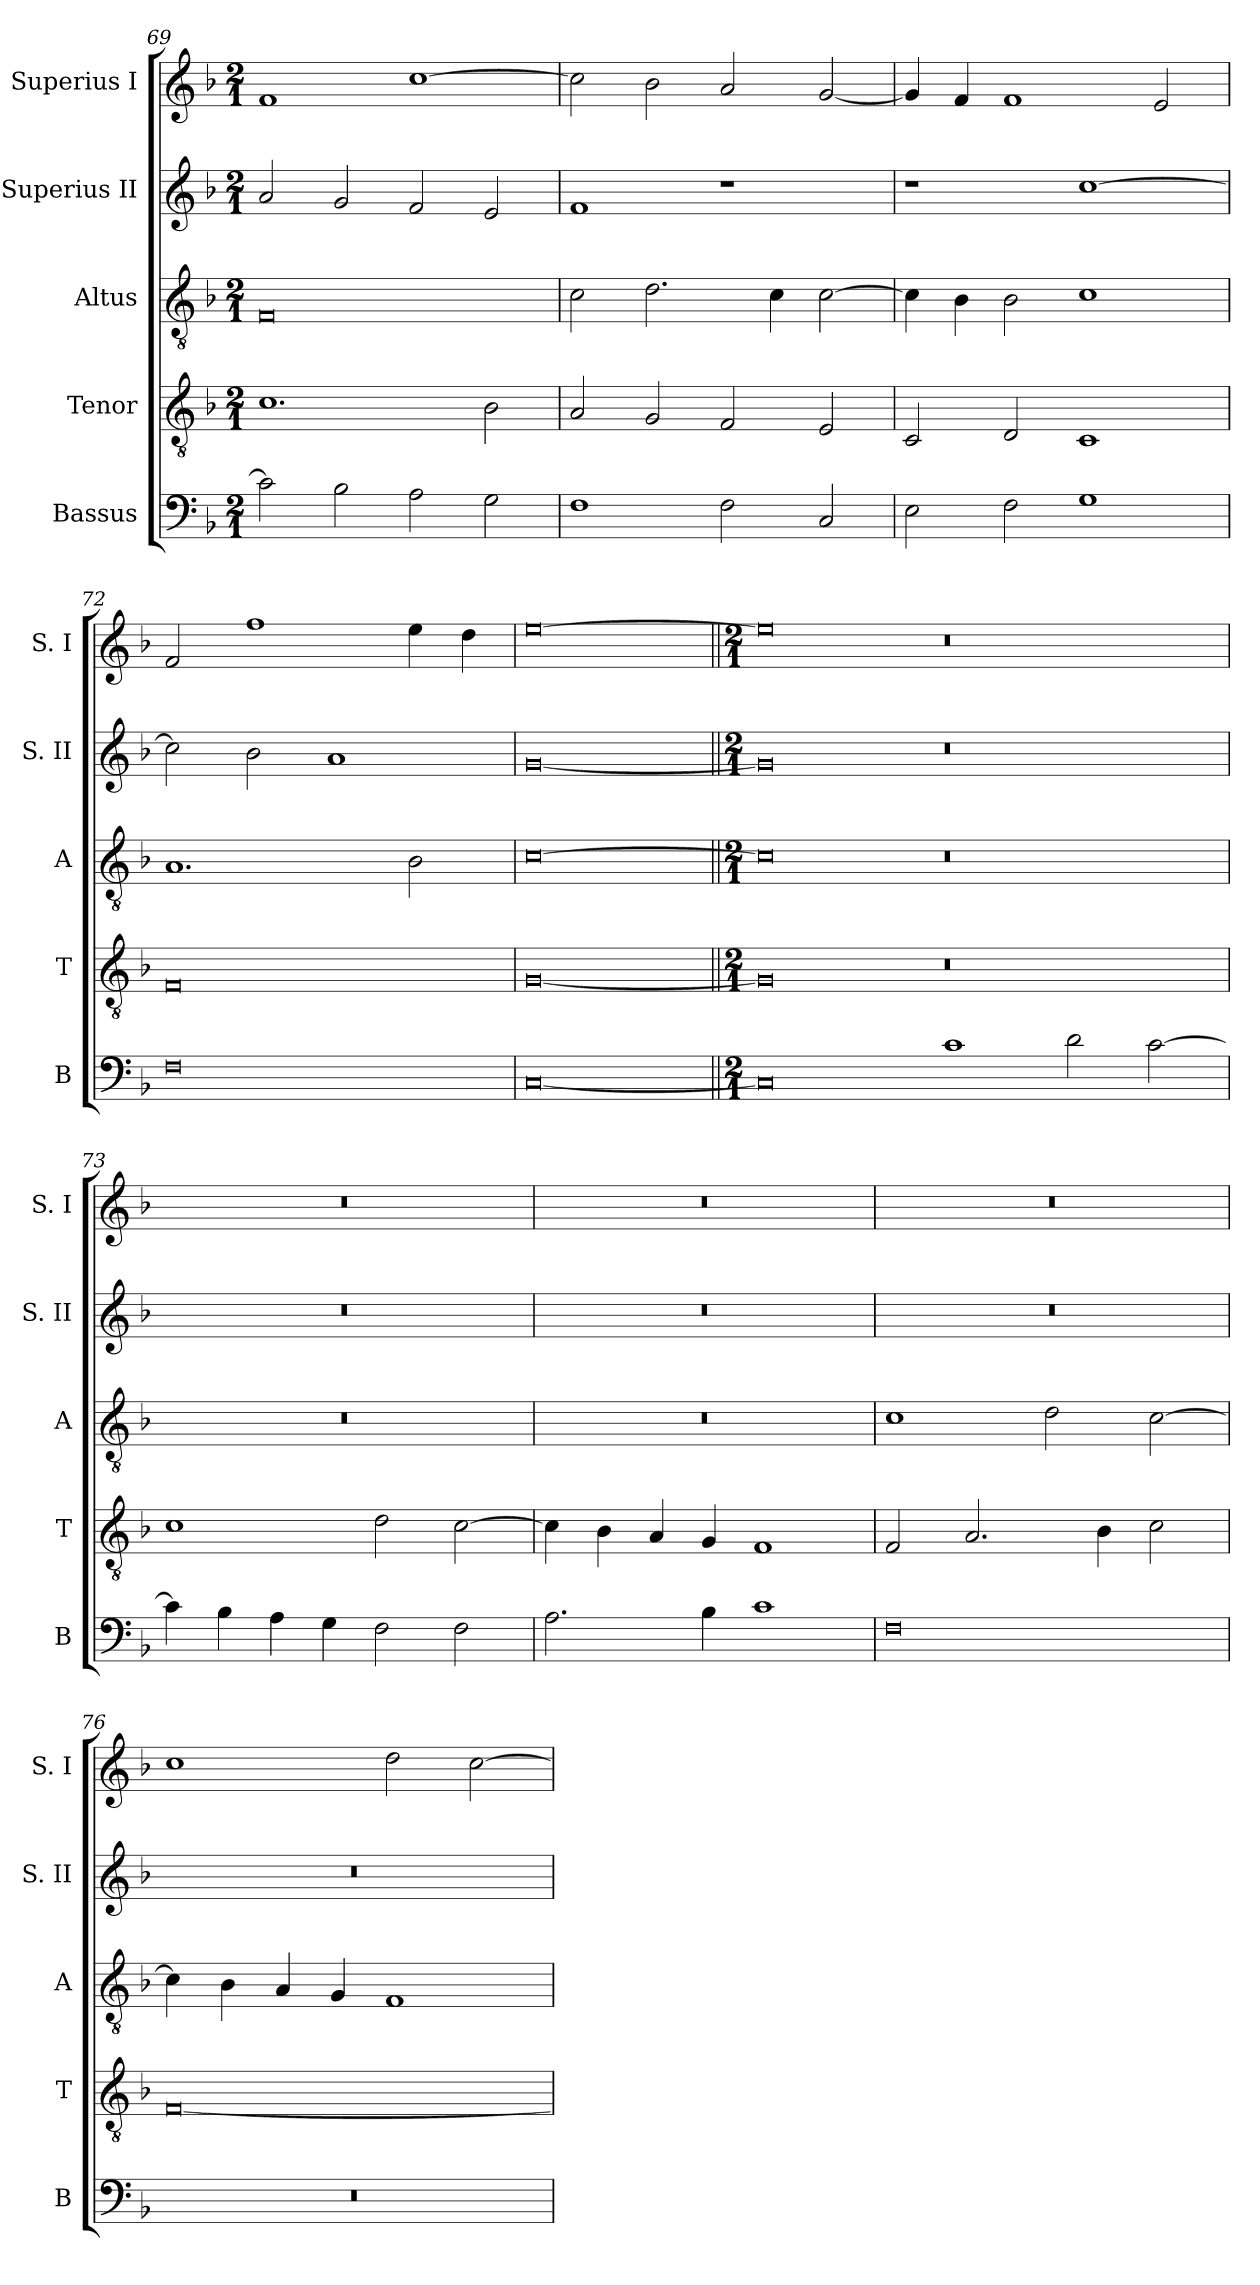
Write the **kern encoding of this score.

**kern	**kern	**kern	**kern	**kern
*part5	*part4	*part3	*part2	*part1
*staff5	*staff4	*staff3	*staff2	*staff1
*I"Bassus	*I"Tenor	*I"Altus	*I"Superius II	*I"Superius I
*I'B	*I'T	*I'A	*I'S. II	*I'S. I
*clefF4	*clefGv2	*clefGv2	*clefG2	*clefG2
*k[b-]	*k[b-]	*k[b-]	*k[b-]	*k[b-]
*F:	*F:	*F:	*F:	*F:
*M2/1	*M2/1	*M2/1	*M2/1	*M2/1
=69	=69	=69	=69	=69
2c]	1.c	0F	2a	1f
2B-	.	.	2g	.
2A	.	.	2f	[1cc
2G	2B-	.	2e	.
=70	=70	=70	=70	=70
1F	2A	2c	1f	2cc]
.	2G	2.d	.	2b-
2F	2F	.	1r	2a
.	.	4c	.	.
2C	2E	[2c	.	[2g
=71	=71	=71	=71	=71
2E	2C	4c]	1r	4g]
.	.	4B-	.	4f
2F	2D	2B-	.	1f
1G	1C	1c	[1cc	.
.	.	.	.	2e
=72	=72	=72	=72	=72
0F	0F	1.A	2cc]	2f
.	.	.	2b-	1ff
.	.	.	1a	.
.	.	2B-	.	4ee
.	.	.	.	4dd
=	=	=	=	=
[0C	[0G	[0c	[0g	[0ee
=||	=||	=||	=||	=||
*M2/1	*M2/1	*M2/1	*M2/1	*M2/1
0C]	0G]	0c]	0g]	0ee]
1c	0r	0r	0r	0r
2d	.	.	.	.
[2c	.	.	.	.
=73	=73	=73	=73	=73
4c]	1c	0r	0r	0r
4B-	.	.	.	.
4A	.	.	.	.
4G	.	.	.	.
2F	2d	.	.	.
2F	[2c	.	.	.
=74	=74	=74	=74	=74
2.A	4c]	0r	0r	0r
.	4B-	.	.	.
.	4A	.	.	.
4B-	4G	.	.	.
1c	1F	.	.	.
=75	=75	=75	=75	=75
0F	2F	1c	0r	0r
.	2.A	.	.	.
.	.	2d	.	.
.	4B-	.	.	.
.	2c	[2c	.	.
=76	=76	=76	=76	=76
0r	[0F	4c]	0r	1cc
.	.	4B-	.	.
.	.	4A	.	.
.	.	4G	.	.
.	.	1F	.	2dd
.	.	.	.	[2cc
=	=	=	=	=
*-	*-	*-	*-	*-
